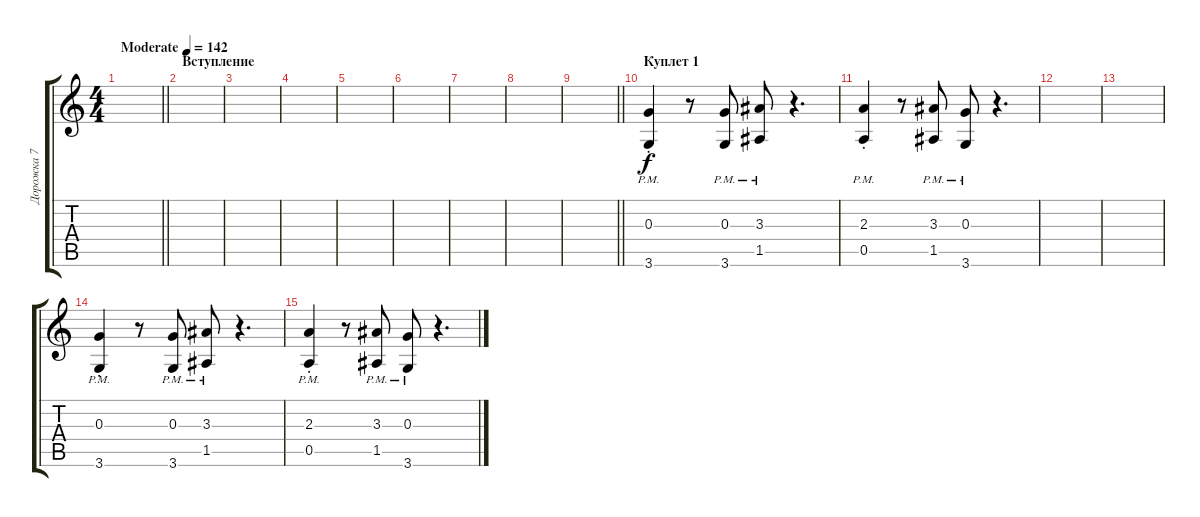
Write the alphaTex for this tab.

\track ("Дорожка 7" "Дорожка 7") {instrument contrabass}
\staff {score tabs}
\tuning (E4 B3 G3 D3 A2 E2) {hide}
\ts (4 4)
\tempo (142 "Moderate")
\clef g2
\barLineRight lightlight
\ks c
|
\section ("" "Вступление")
|
|
|
|
|
|
|
\barLineRight lightlight
|
\section ("" "Куплет 1")
(0.3{pm st} 3.6{pm st}).4 r.8 (0.3{pm} 3.6{pm}).8 (3.3{pm} 1.5{pm}).8 r.4{d} |
(2.3{pm st} 0.5{pm st}).4 r.8 (3.3{pm} 1.5{pm}).8 (0.3{pm} 3.6{pm}).8 r.4{d} |
|
|
(0.3{pm st} 3.6{pm st}).4 r.8 (0.3{pm} 3.6{pm}).8 (3.3{pm} 1.5{pm}).8 r.4{d} |
(2.3{pm st} 0.5{pm st}).4 r.8 (3.3{pm} 1.5{pm}).8 (0.3{pm} 3.6{pm}).8 r.4{d}
